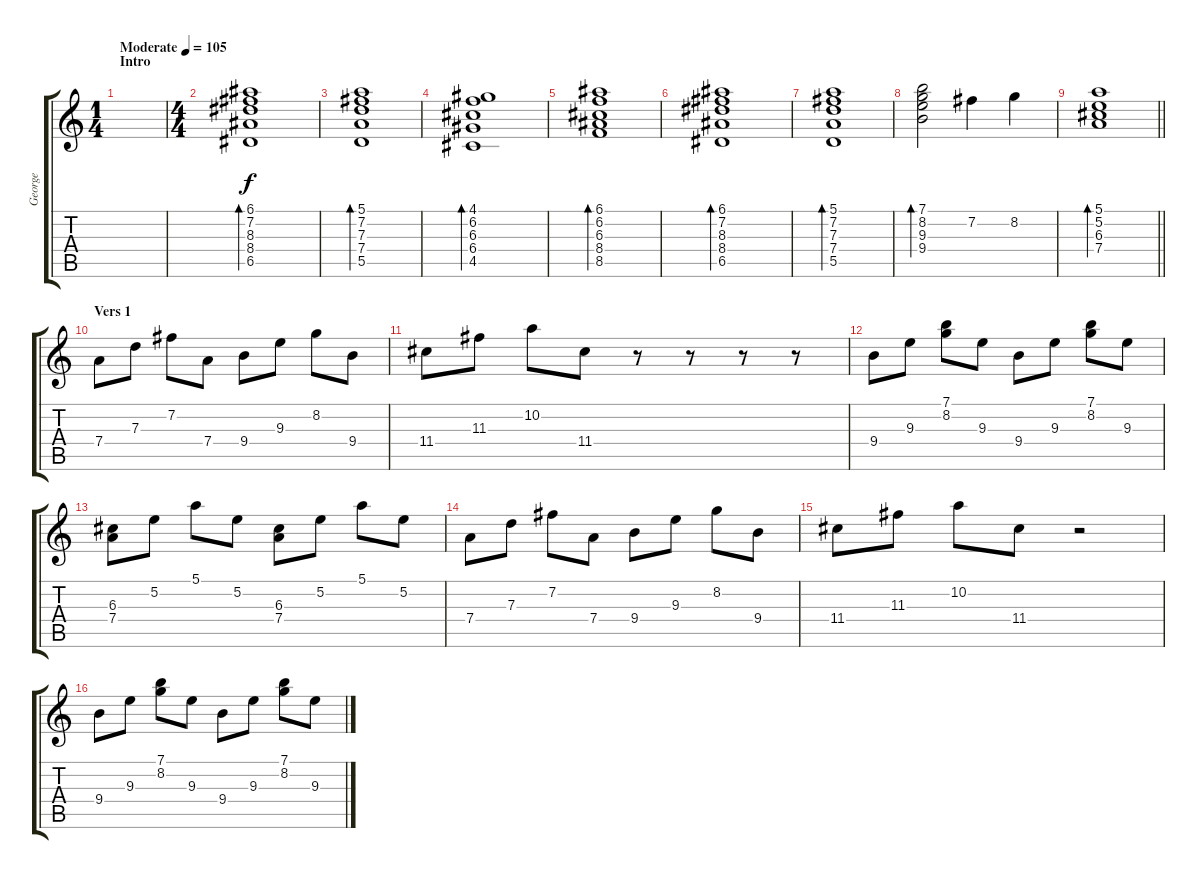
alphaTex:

\track ("George" "George") {instrument acousticguitarsteel}
\staff {score tabs}
\tuning (E4 B3 G3 D3 A2 E2) {hide}
\ts (1 4)
\section ("" "Intro")
\tempo (105 "Moderate")
\clef g2
\ks c
|
\ts (4 4)
(6.1 7.2 8.3 8.4 6.5).1{bd 240} |
(5.1 7.2 7.3 7.4 5.5).1{bd 240} |
(4.1 6.2 6.3 6.4 4.5).1{bd 240} |
(6.1 6.2 6.3 8.4 8.5).1{bd 240} |
(6.1 7.2 8.3 8.4 6.5).1{bd 240} |
(5.1 7.2 7.3 7.4 5.5).1{bd 240} |
(7.1 8.2 9.3 9.4).2{bd 60 volume 9} 7.2.4 8.2.4 |
\barLineRight lightlight
(5.1 5.2 6.3 7.4).1{bd 120} |
\section ("" "Vers 1")
7.4.8 7.3.8 7.2.8 7.4.8 9.4.8 9.3.8 8.2.8 9.4.8 |
11.4.8 11.3.8 10.2.8 11.4.8 r.8 r.8 r.8 r.8 |
9.4.8 9.3.8 (7.1 8.2).8 9.3.8 9.4.8 9.3.8 (7.1 8.2).8 9.3.8 |
(6.3 7.4).8 5.2.8 5.1.8 5.2.8 (6.3 7.4).8 5.2.8 5.1.8 5.2.8 |
7.4.8 7.3.8 7.2.8 7.4.8 9.4.8 9.3.8 8.2.8 9.4.8 |
11.4.8 11.3.8 10.2.8 11.4.8 r.2 |
9.4.8 9.3.8 (7.1 8.2).8 9.3.8 9.4.8 9.3.8 (7.1 8.2).8 9.3.8
